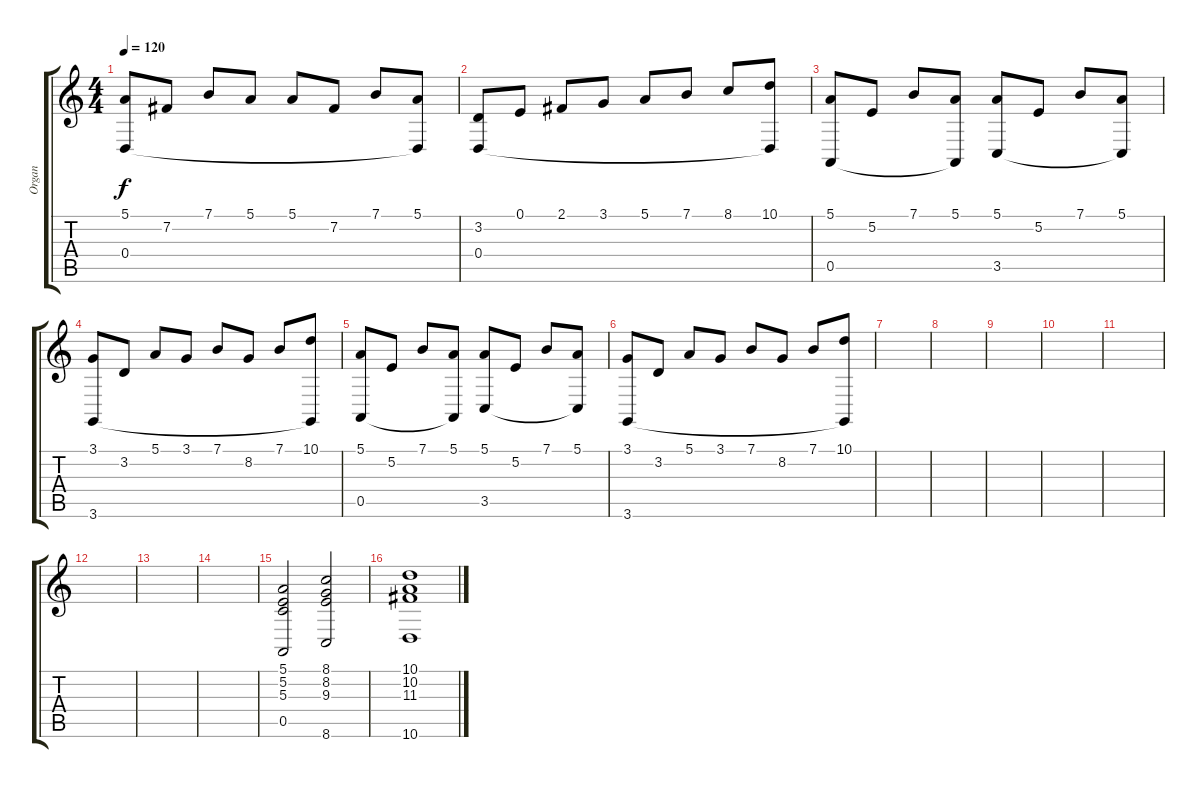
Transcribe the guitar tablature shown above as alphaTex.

\track ("Organ" "Organ") {instrument lead3calliope}
\staff {score tabs}
\tuning (E4 B3 G3 D3 A2 E2) {hide}
\ts (4 4)
\tempo 120
\clef g2
\ks aminor
(5.1 0.4).8{dy f} 7.2.8 7.1.8 5.1.8 5.1.8 7.2.8 7.1.8 (5.1 0.4{t}).8 |
(3.2 0.4).8 0.1.8 2.1.8 3.1.8 5.1.8 7.1.8 8.1.8 (10.1 0.4{t}).8 |
(5.1 0.5).8 5.2.8 7.1.8 (5.1 0.5{t}).8 (5.1 3.5).8 5.2.8 7.1.8 (5.1 3.5{t}).8 |
(3.1 3.6).8 3.2.8 5.1.8 3.1.8 7.1.8 8.2.8 7.1.8 (10.1 3.6{t}).8 |
(5.1 0.5).8 5.2.8 7.1.8 (5.1 0.5{t}).8 (5.1 3.5).8 5.2.8 7.1.8 (5.1 3.5{t}).8 |
(3.1 3.6).8 3.2.8 5.1.8 3.1.8 7.1.8 8.2.8 7.1.8 (10.1 3.6{t}).8 |
|
|
|
|
|
|
|
|
(5.1 5.2 5.3 0.5).2{balance 8} (8.1 8.2 9.3 8.6).2 |
(10.1 10.2 11.3 10.6).1
